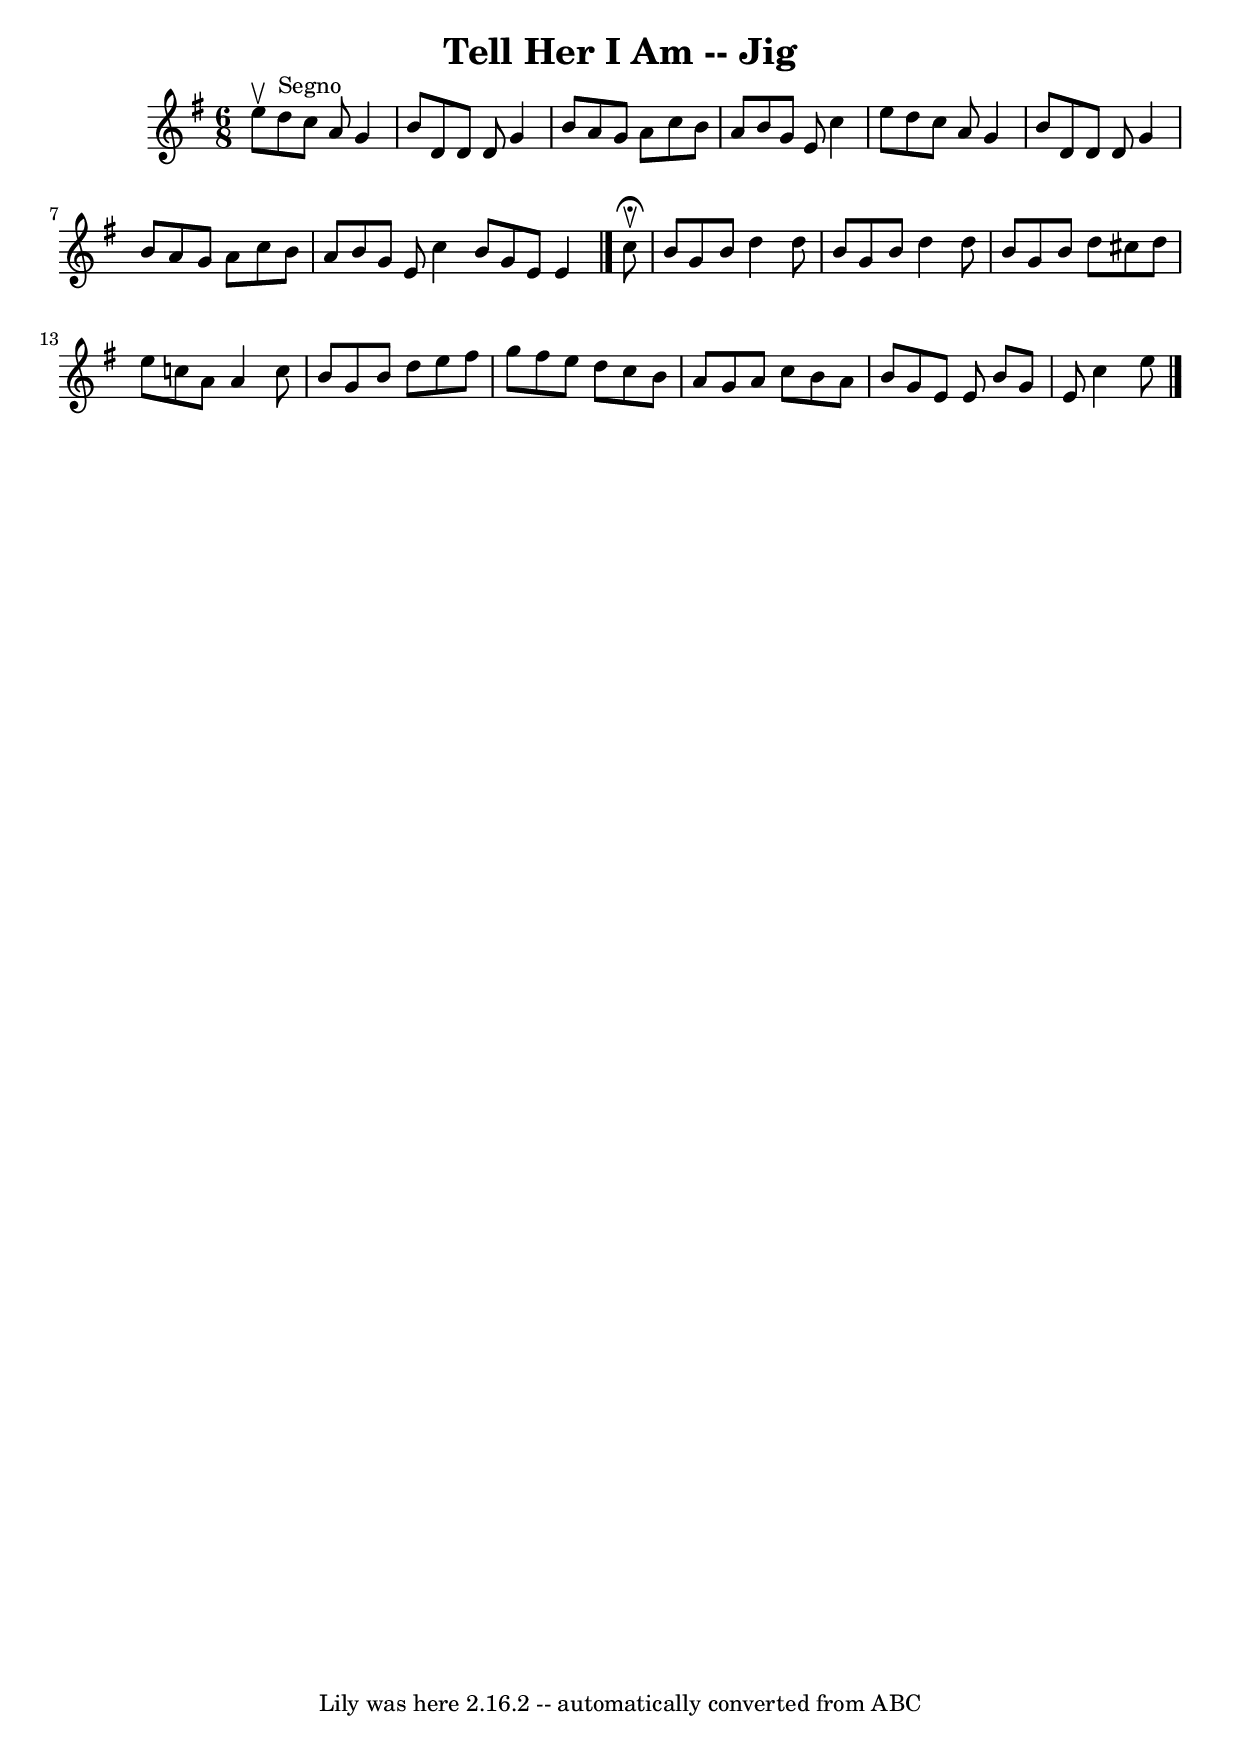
\version "2.7.40"
\include "Mammoth.ily"
\header {
	%% book = "Ryan's Mammoth Collection"
	crossRefNumber = "1"
	footnotes = "\\\\85 436"
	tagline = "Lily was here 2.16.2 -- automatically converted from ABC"
	title = "Tell Her I Am -- Jig"
}
voicedefault =  {
\set Score.defaultBarType = "empty"

\time 6/8 \key g \major e''8^\upbow   |
 d''8^"Segno" c''8    
a'8 g'4 b'8    |
 d'8 d'8 d'8 g'4 b'8    |
   
a'8 g'8 a'8 c''8 b'8 a'8    |
 b'8 g'8 e'8 c''4 
 e''8    |
 d''8 c''8 a'8 g'4 b'8    |
 d'8    
d'8 d'8 g'4 b'8    |
 a'8 g'8 a'8 c''8 b'8 a'8  
  |
 b'8 g'8 e'8 c''4  \bar ":|" b'8 g'8 e'8 e'4    
\bar "|." c''8^\fermata^\upbow |
 b'8 g'8 b'8 d''4    
d''8    |
 b'8 g'8 b'8 d''4 d''8    |
 b'8 g'8   
 b'8 d''8 cis''8 d''8    |
 e''8 c''!8 a'8 a'4    
c''8    |
 b'8 g'8 b'8 d''8 e''8 fis''8    |
   
g''8 fis''8 e''8 d''8 c''8 b'8    |
 a'8 g'8 a'8   
 c''8 b'8 a'8    |
 b'8 g'8 e'8 e'8  \bar ":|" b'8    
g'8 e'8 c''4 e''8      \bar "|."   
}

\score{
    <<

	\context Staff="default"
	{
	    \voicedefault 
	}

    >>
	\layout {
	}
	\midi {}
}
